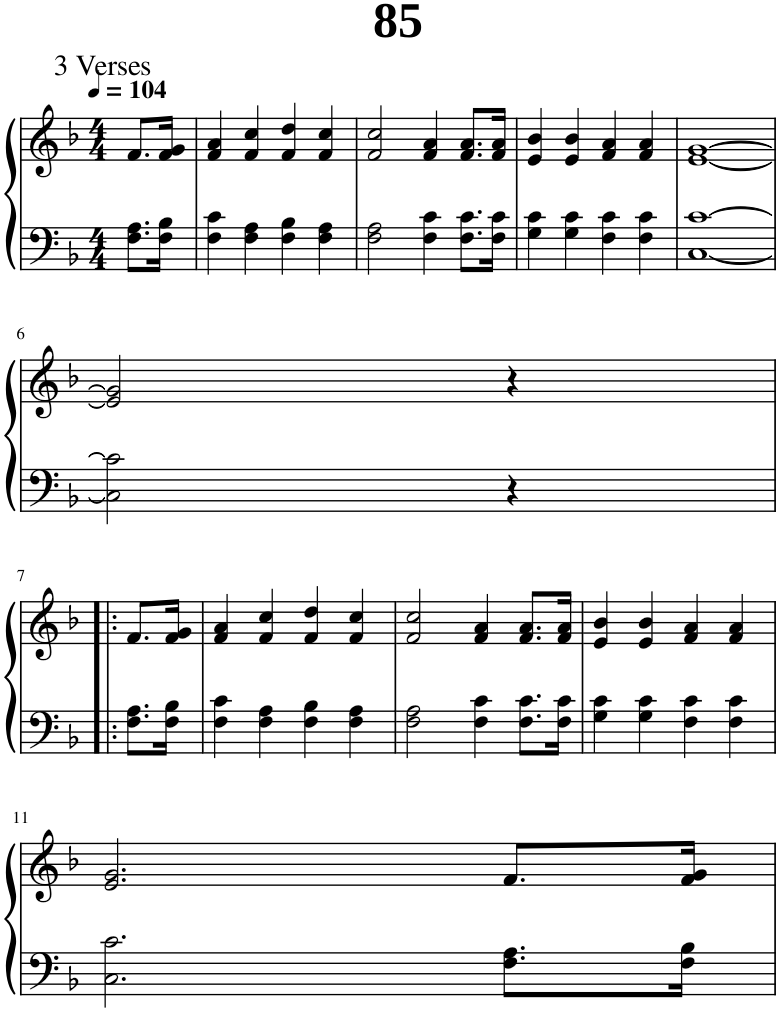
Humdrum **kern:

**kern	**kern
*part1	*part1
*staff2	*staff1
*I"Piano	*
*I'Pno.	*
*clefF4	*clefG2
*k[b-]	*k[b-]
*M4/4	*M4/4
*MM104	*MM104
=1	=1
8.F\ 8.A\L	8.f/L
16F\ 16B-\Jk	16f/ 16g/Jk
=2	=2
4F\ 4c\	4f/ 4a/
4F\ 4A\	4f/ 4cc/
4F\ 4B-\	4f/ 4dd/
4F\ 4A\	4f/ 4cc/
=3	=3
2F\ 2A\	2f/ 2cc/
4F\ 4c\	4f/ 4a/
8.F\ 8.c\L	8.f/ 8.a/L
16F\ 16c\Jk	16f/ 16a/Jk
=4	=4
4G\ 4c\	4e/ 4b-/
4G\ 4c\	4e/ 4b-/
4F\ 4c\	4f/ 4a/
4F\ 4c\	4f/ 4a/
=5	=5
[1C [1c	[1e [1g
!!LO:LB:g=z
=6	=6
2C\] 2c\]	2e/] 2g/]
4r	4r
!!LO:LB:g=z
=7!|:	=7!|:
8.F\ 8.A\L	8.f/L
16F\ 16B-\Jk	16f/ 16g/Jk
=8	=8
4F\ 4c\	4f/ 4a/
4F\ 4A\	4f/ 4cc/
4F\ 4B-\	4f/ 4dd/
4F\ 4A\	4f/ 4cc/
=9	=9
2F\ 2A\	2f/ 2cc/
4F\ 4c\	4f/ 4a/
8.F\ 8.c\L	8.f/ 8.a/L
16F\ 16c\Jk	16f/ 16a/Jk
=10	=10
4G\ 4c\	4e/ 4b-/
4G\ 4c\	4e/ 4b-/
4F\ 4c\	4f/ 4a/
4F\ 4c\	4f/ 4a/
!!LO:LB:g=z
=11	=11
2.C\ 2.c\	2.e/ 2.g/
8.F\ 8.A\L	8.f/L
16F\ 16B-\Jk	16f/ 16g/Jk
=	=
*-	*-
